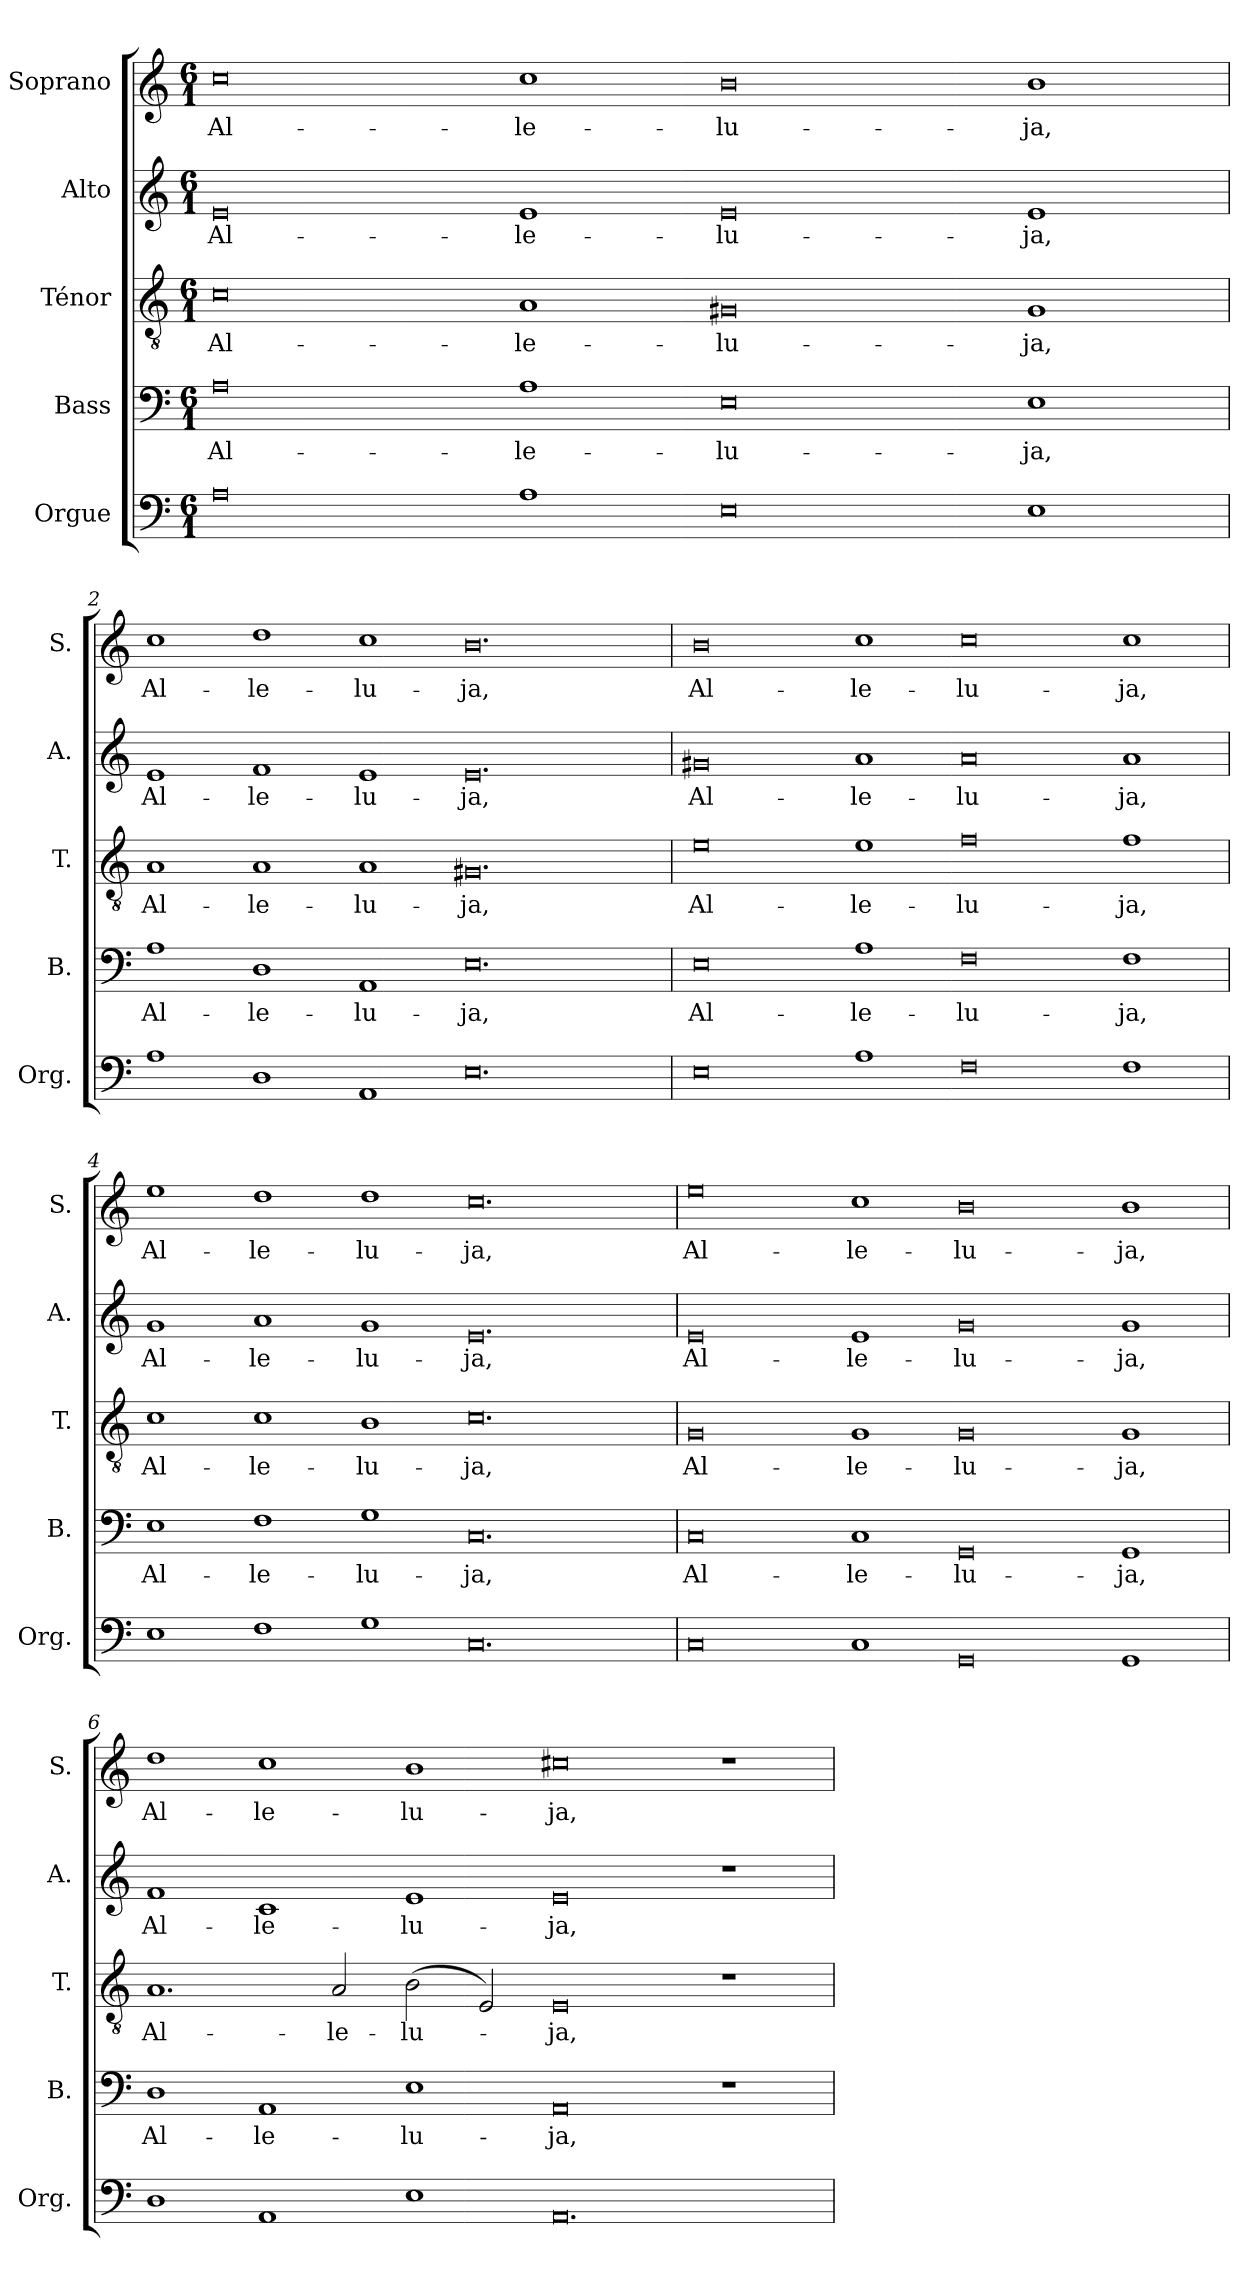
**kern	**kern	**text	**kern	**text	**kern	**text	**kern	**text
*part5	*part4	*part4	*part3	*part3	*part2	*part2	*part1	*part1
*staff5	*staff4	*staff4	*staff3	*staff3	*staff2	*staff2	*staff1	*staff1
*I"Orgue	*I"Bass	*	*I"Ténor	*	*I"Alto	*	*I"Soprano	*
*I'Org.	*I'B.	*	*I'T.	*	*I'A.	*	*I'S.	*
*clefF4	*clefF4	*	*clefGv2	*	*clefG2	*	*clefG2	*
*k[]	*k[]	*	*k[]	*	*k[]	*	*k[]	*
*M6/1	*M6/1	*	*M6/1	*	*M6/1	*	*M6/1	*
*MM600	*MM600	*	*MM600	*	*MM600	*	*MM600	*
=1	=1	=1	=1	=1	=1	=1	=1	=1
!	!	!LO:LY:b	!	!LO:LY:b	!	!LO:LY:b	!	!LO:LY:b
0A	0A	Al-	0c	Al-	0e	Al-	0cc	Al-
!	!	!LO:LY:b	!	!LO:LY:b	!	!LO:LY:b	!	!LO:LY:b
1A	1A	-le-	1A	-le-	1e	-le-	1cc	-le-
!	!	!LO:LY:b	!	!LO:LY:b	!	!LO:LY:b	!	!LO:LY:b
0E	0E	-lu-	0G#X	-lu-	0e	-lu-	0b	-lu-
!	!	!LO:LY:b	!	!LO:LY:b	!	!LO:LY:b	!	!LO:LY:b
1E	1E	-ja,	1G#	-ja,	1e	-ja,	1b	-ja,
=2	=2	=2	=2	=2	=2	=2	=2	=2
!	!	!LO:LY:b	!	!LO:LY:b	!	!LO:LY:b	!	!LO:LY:b
1A	1A	Al-	1A	Al-	1e	Al-	1cc	Al-
!	!	!LO:LY:b	!	!LO:LY:b	!	!LO:LY:b	!	!LO:LY:b
1D	1D	-le-	1A	-le-	1f	-le-	1dd	-le-
!	!	!LO:LY:b	!	!LO:LY:b	!	!LO:LY:b	!	!LO:LY:b
1AA	1AA	-lu-	1A	-lu-	1e	-lu-	1cc	-lu-
!	!	!LO:LY:b	!	!LO:LY:b	!	!LO:LY:b	!	!LO:LY:b
0.E	0.E	-ja,	0.G#X	-ja,	0.e	-ja,	0.b	-ja,
!!LO:LB:g=z
=3	=3	=3	=3	=3	=3	=3	=3	=3
!	!	!LO:LY:b	!	!LO:LY:b	!	!LO:LY:b	!	!LO:LY:b
0E	0E	Al-	0e	Al-	0g#X	Al-	0b	Al-
!	!	!LO:LY:b	!	!LO:LY:b	!	!LO:LY:b	!	!LO:LY:b
1A	1A	-le-	1e	-le-	1a	-le-	1cc	-le-
!	!	!LO:LY:b	!	!LO:LY:b	!	!LO:LY:b	!	!LO:LY:b
0F	0F	-lu-	0f	-lu-	0a	-lu-	0cc	-lu-
!	!	!LO:LY:b	!	!LO:LY:b	!	!LO:LY:b	!	!LO:LY:b
1F	1F	-ja,	1f	-ja,	1a	-ja,	1cc	-ja,
=4	=4	=4	=4	=4	=4	=4	=4	=4
!	!	!LO:LY:b	!	!LO:LY:b	!	!LO:LY:b	!	!LO:LY:b
1E	1E	Al-	1c	Al-	1g	Al-	1ee	Al-
!	!	!LO:LY:b	!	!LO:LY:b	!	!LO:LY:b	!	!LO:LY:b
1F	1F	-le-	1c	-le-	1a	-le-	1dd	-le-
!	!	!LO:LY:b	!	!LO:LY:b	!	!LO:LY:b	!	!LO:LY:b
1G	1G	-lu-	1B	-lu-	1g	-lu-	1dd	-lu-
!	!	!LO:LY:b	!	!LO:LY:b	!	!LO:LY:b	!	!LO:LY:b
0.C	0.C	-ja,	0.c	-ja,	0.e	-ja,	0.cc	-ja,
!!LO:PB:g=z
=5	=5	=5	=5	=5	=5	=5	=5	=5
!	!	!LO:LY:b	!	!LO:LY:b	!	!LO:LY:b	!	!LO:LY:b
0C	0C	Al-	0G	Al-	0e	Al-	0ee	Al-
!	!	!LO:LY:b	!	!LO:LY:b	!	!LO:LY:b	!	!LO:LY:b
1C	1C	-le-	1G	-le-	1e	-le-	1cc	-le-
!	!	!LO:LY:b	!	!LO:LY:b	!	!LO:LY:b	!	!LO:LY:b
0GG	0GG	-lu-	0G	-lu-	0g	-lu-	0b	-lu-
!	!	!LO:LY:b	!	!LO:LY:b	!	!LO:LY:b	!	!LO:LY:b
1GG	1GG	-ja,	1G	-ja,	1g	-ja,	1b	-ja,
=6	=6	=6	=6	=6	=6	=6	=6	=6
!	!	!LO:LY:b	!	!LO:LY:b	!	!LO:LY:b	!	!LO:LY:b
1D	1D	Al-	1.A	Al-	1f	Al-	1dd	Al-
!	!	!LO:LY:b	!	!	!	!LO:LY:b	!	!LO:LY:b
1AA	1AA	-le-	.	.	1c	-le-	1cc	-le-
!	!	!	!	!LO:LY:b	!	!	!	!
.	.	.	2A/	-le-	.	.	.	.
!	!	!LO:LY:b	!	!LO:LY:b	!	!LO:LY:b	!	!LO:LY:b
1E	1E	-lu-	(2B\	-lu-	1e	-lu-	1b	-lu-
.	.	.	2E/)	.	.	.	.	.
!	!	!LO:LY:b	!	!LO:LY:b	!	!LO:LY:b	!	!LO:LY:b
0.AA	0AA	-ja,	0E	-ja,	0e	-ja,	0cc#X	-ja,
.	1r	.	1r	.	1r	.	1r	.
=	=	=	=	=	=	=	=	=
*-	*-	*-	*-	*-	*-	*-	*-	*-
